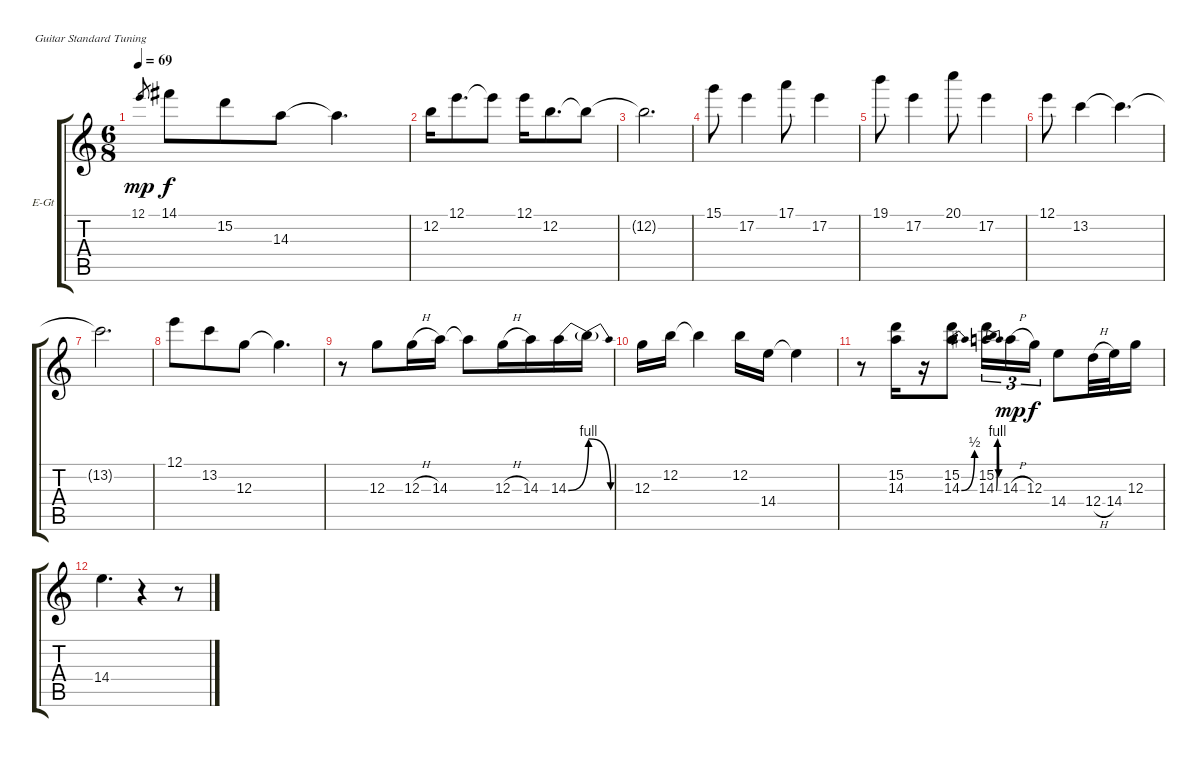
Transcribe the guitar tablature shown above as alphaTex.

\defaultSystemsLayout 4
\bracketExtendMode groupsimilarinstruments
\firstSystemTrackNameOrientation horizontal
\otherSystemsTrackNameOrientation horizontal
\track ("Соло-Гитара" "E-Gt") {instrument electricguitarclean}
\staff {score tabs}
\tuning (E4 B3 G3 D3 A2 E2)
\ts (6 8)
\tempo 69
\clef g2
\ks c
12.1.8{gr dy mp} 14.1.8{dy f} 15.2.8 14.3.8 14.3{t}.4{d} |
12.2.16 12.1.8{d} 12.1{t}.8 12.1.16 12.2.8{d} 12.2{t}.8 |
12.2{t}.2{d} |
15.1.8 17.2.4 17.1.8 17.2.4 |
19.1.8 17.2.4 20.1.8 17.2.4 |
12.1.8 13.2.4 13.2{t}.4{d} |
13.2{t}.2{d} |
12.1.8 13.2.8 12.3.8 12.3{t}.4{d} |
r.8 12.3.8 12.3{h}.16 14.3.16 14.3{t}.8 12.3{h}.16 14.3.16 14.3{be (bend 0 0 60 4)}.16 14.3{be (release 0 4 60 0) t}.16 |
12.3.16 12.2.16 12.2{t}.4 12.2.16 14.4.16 14.4{t}.4 |
r.8 (15.2 14.3).16 r.16 (15.2 14.3{be (bend 0 0 60 2)}).8 (15.2 14.3{be (bendrelease 0 0 30 4 30 4 60 0)}).16{tu (3 2)} 14.3{h}.16{tu (3 2) dy mp} 12.3.16{tu (3 2) dy f} 14.4.8 12.4{h}.32 14.4.32 12.3.16 |
14.4.4{d} r.4 r.8
